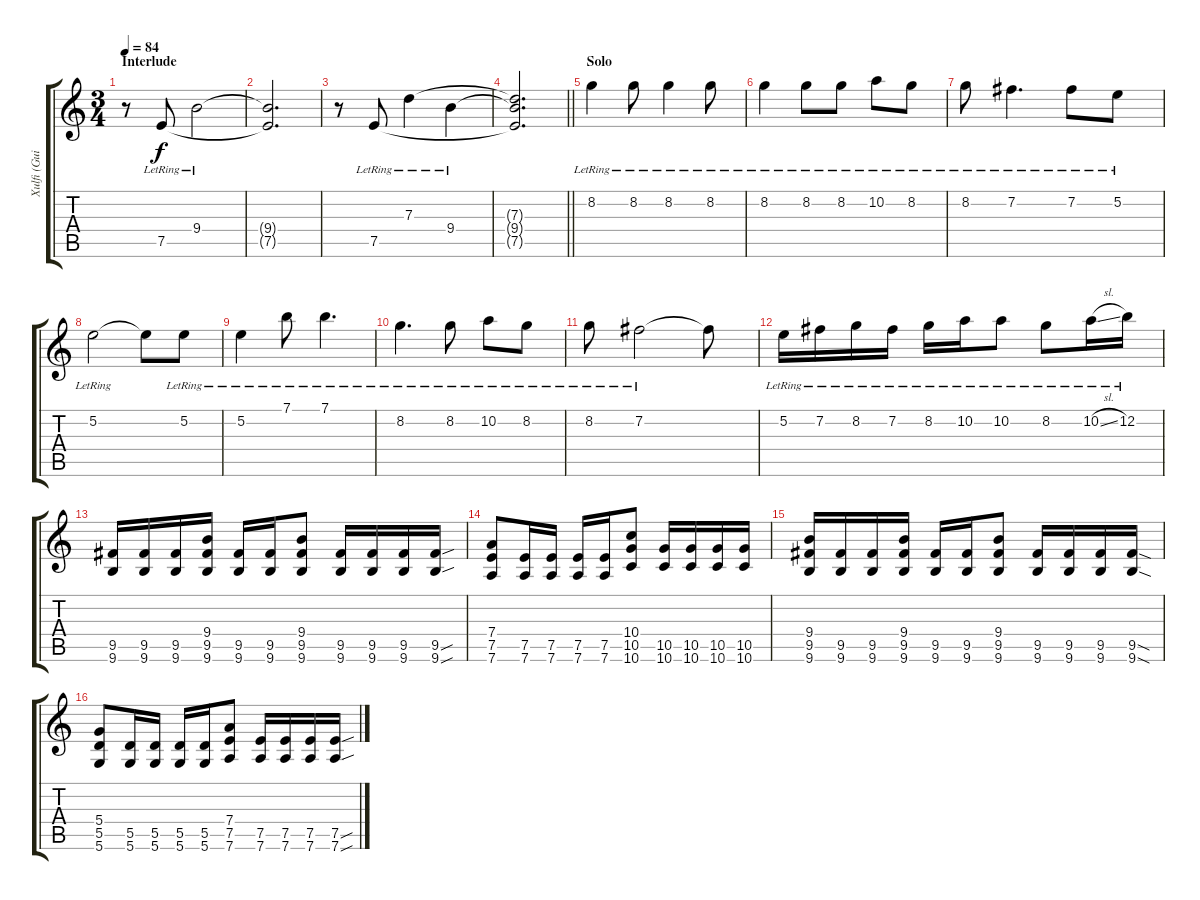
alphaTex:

\track ("Xulfi (Guitar 2)" "Xulfi (Gui") {instrument overdrivenguitar}
\staff {score tabs}
\tuning (E4 B3 G3 D3 A2 D2) {hide}
\ts (3 4)
\section ("" "Interlude")
\tempo 84
\clef g2
\ks c
r.8{dy f volume 13 balance 4 instrument acousticguitarsteel} 7.5{lr}.8 9.4{lr}.2 |
(9.4{t} 7.5{t}).2{d} |
r.8 7.5{lr}.8 7.3{lr}.4 9.4{lr}.4 |
\barLineRight lightlight
(7.3{t} 9.4{t} 7.5{t}).2{d} |
\section ("" "Solo")
8.2{lr}.4 8.2{lr}.8 8.2{lr}.4 8.2{lr}.8 |
8.2{lr}.4 8.2{lr}.8 8.2{lr}.8 10.2{lr}.8 8.2{lr}.8 |
8.2{lr}.8 7.2{lr}.4{d} 7.2{lr}.8 5.2{lr}.8 |
5.2{lr}.2 5.2{t}.8 5.2{lr}.8 |
5.2{lr}.4 7.1{lr}.8 7.1{lr}.4{d} |
8.2{lr}.4{d} 8.2{lr}.8 10.2{lr}.8 8.2{lr}.8 |
8.2{lr}.8 7.2{lr}.2 7.2{t}.8 |
5.2{lr}.16 7.2{lr}.16 8.2{lr}.16 7.2{lr}.16 8.2{lr}.16 10.2{lr}.16 10.2{lr}.8 8.2{lr}.8 10.2{sl lr}.16 12.2{lr}.16 |
(9.5 9.6).16{volume 16 balance 14 instrument overdrivenguitar} (9.5 9.6).16 (9.5 9.6).16 (9.4 9.5 9.6).16 (9.5 9.6).16 (9.5 9.6).16 (9.4 9.5 9.6).8 (9.5 9.6).16 (9.5 9.6).16 (9.5 9.6).16 (9.5{sou} 9.6{sou}).16 |
(7.4 7.5 7.6).8 (7.5 7.6).16 (7.5 7.6).16 (7.5 7.6).16 (7.5 7.6).16 (10.4 10.5 10.6).8 (10.5 10.6).16 (10.5 10.6).16 (10.5 10.6).16 (10.5 10.6).16 |
(9.4 9.5 9.6).16 (9.5 9.6).16 (9.5 9.6).16 (9.4 9.5 9.6).16 (9.5 9.6).16 (9.5 9.6).16 (9.4 9.5 9.6).8 (9.5 9.6).16 (9.5 9.6).16 (9.5 9.6).16 (9.5{sod} 9.6{sod}).16 |
(5.4 5.5 5.6).8 (5.5 5.6).16 (5.5 5.6).16 (5.5 5.6).16 (5.5 5.6).16 (7.4 7.5 7.6).8 (7.5 7.6).16 (7.5 7.6).16 (7.5 7.6).16 (7.5{sou} 7.6{sou}).16
